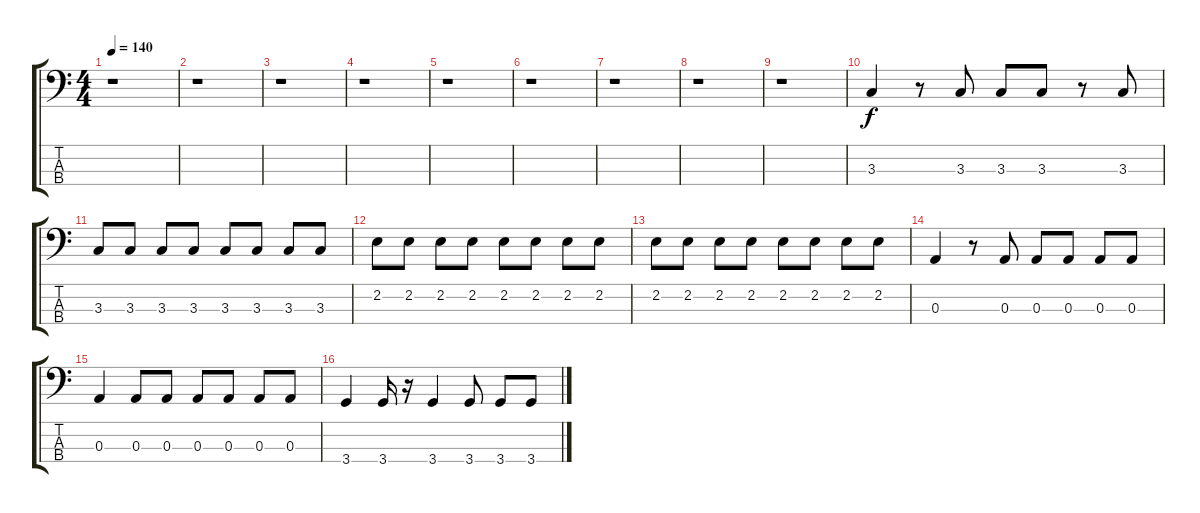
\track "" {instrument electricbassfinger}
\staff {score tabs}
\tuning (G2 D2 A1 E1) {hide}
\ts (4 4)
\tempo 140
\clef f4
\ks c
r.1{dy f instrument electricbassfinger} |
r.1 |
r.1 |
r.1 |
r.1 |
r.1 |
r.1 |
r.1 |
r.1 |
3.3.4 r.8 3.3.8 3.3.8 3.3.8 r.8 3.3.8 |
3.3.8 3.3.8 3.3.8 3.3.8 3.3.8 3.3.8 3.3.8 3.3.8 |
2.2.8 2.2.8 2.2.8 2.2.8 2.2.8 2.2.8 2.2.8 2.2.8 |
2.2.8 2.2.8 2.2.8 2.2.8 2.2.8 2.2.8 2.2.8 2.2.8 |
0.3.4 r.8 0.3.8 0.3.8 0.3.8 0.3.8 0.3.8 |
0.3.4 0.3.8 0.3.8 0.3.8 0.3.8 0.3.8 0.3.8 |
3.4.4 3.4.16 r.16 3.4.4 3.4.8 3.4.8 3.4.8
